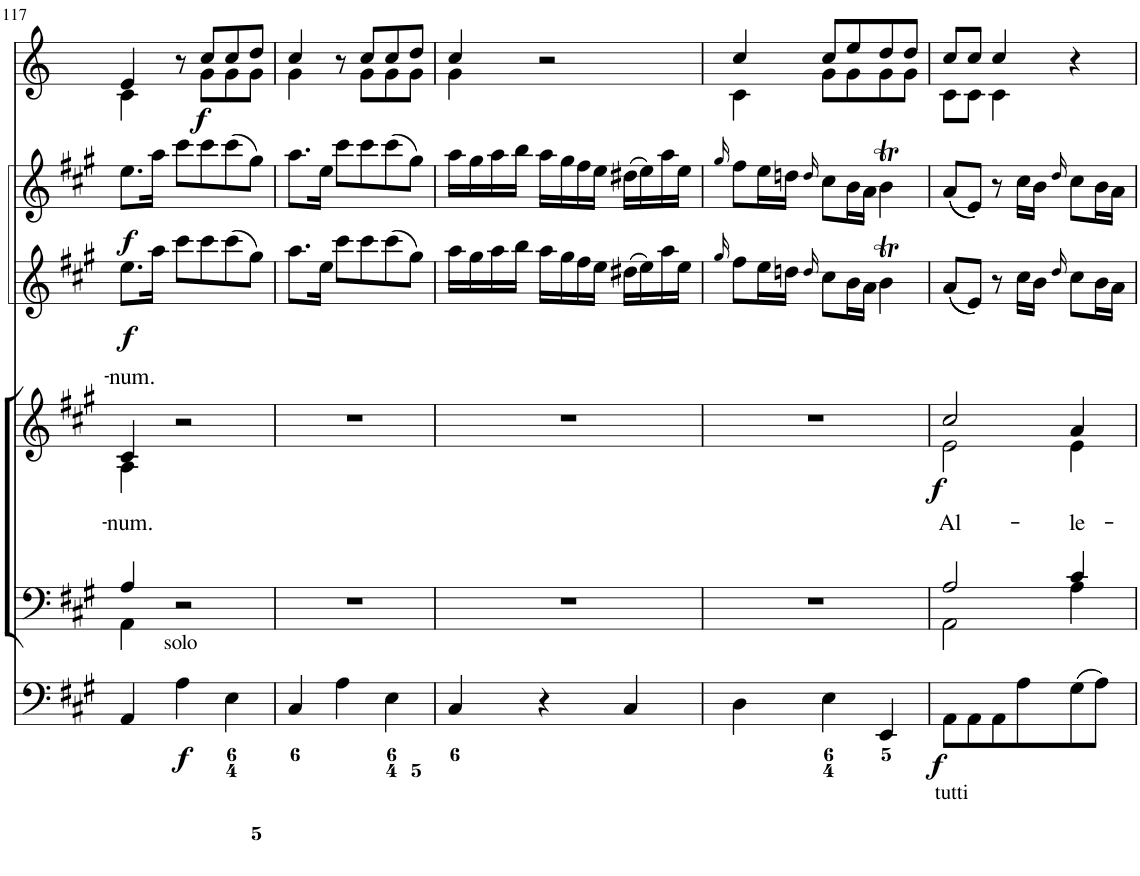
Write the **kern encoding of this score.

**kern	**dynam	**kern	**kern	**text	**dynam	**kern	**dynam	**kern	**dynam	**kern	**dynam
*part6	*part6	*part5	*part4	*part4	*part4	*part3	*part3	*part2	*part2	*part1	*part1
*staff6	*staff6	*staff5	*staff4	*staff4	*staff4	*staff3	*staff3	*staff2	*staff2	*staff1	*staff1
*I"Organ	*	*I"Voice	*I"Voice	*	*	*I"Violin	*	*I"Violini	*	*I"Corni in A	*
*	*	*	*	*	*	*I'Vln	*	*I'Vln	*	*	*
!!LO:PB:g=z
*clefF4	*	*clefF4	*clefG2	*	*	*clefG2	*	*clefG2	*	*clefG2	*
*	*	*	*	*	*	*	*	*	*	*Trd2c3	*
*k[f#c#g#]	*	*k[f#c#g#]	*k[f#c#g#]	*	*	*k[f#c#g#]	*	*k[f#c#g#]	*	*k[]	*
*M3/4	*	*M3/4	*M3/4	*	*	*M3/4	*	*M3/4	*	*M3/4	*
=117	=117	=117	=117	=117	=117	=117	=117	=117	=117	=117	=117
*	*	*^	*	*	*	*	*	*	*	*	*
!	!	!	!	!	!LO:LY:a	!	!	!	!	!	!	!
*	*	*	*	*^	*	*	*	*	*	*	*	*
!	!	!	!	!	!	!LO:LY:b	!	!	!LO:DY:b	!	!LO:DY:b	!	!
*	*	*	*	*	*	*	*	*	*	*	*	*^	*
4AA/	.	4A/	4AA\	4c#/	4A\	-num.	.	8.ee\L	f	8.ee\L	f	4e/	4c\	.
.	.	.	.	.	.	.	.	16aa\Jk	.	16aa\Jk	.	.	.	.
!LO:TX:a:t=solo	!	!	!	!	!	!	!	!	!	!	!	!	!	!
!	!LO:DY:b	!	!	!	!	!	!	!	!	!	!	!	!	!
4A\	f	2r	2ryy	2r	2ryy	.	.	8ccc#\L	.	8ccc#\L	.	8r	8ryy	.
!	!	!	!	!	!	!	!	!	!	!	!	!	!	!LO:DY:b
.	.	.	.	.	.	.	.	8ccc#\	.	8ccc#\	.	8cc/L	8g\L	f
4E\	.	.	.	.	.	.	.	(8ccc#\	.	(8ccc#\	.	8cc/	8g\	.
.	.	.	.	.	.	.	.	8gg#\J)	.	8gg#\J)	.	8dd/J	8g\J	.
*	*	*v	*v	*	*	*	*	*	*	*	*	*	*	*
*	*	*	*v	*v	*	*	*	*	*	*	*	*	*
=118	=118	=118	=118	=118	=118	=118	=118	=118	=118	=118	=118	=118
4C#/	.	2.r	2.r	.	.	8.aa\L	.	8.aa\L	.	4cc/	4g\	.
.	.	.	.	.	.	16ee\Jk	.	16ee\Jk	.	.	.	.
4A\	.	.	.	.	.	8ccc#\L	.	8ccc#\L	.	8r	8ryy	.
.	.	.	.	.	.	8ccc#\	.	8ccc#\	.	8cc/L	8g\L	.
4E\	.	.	.	.	.	(8ccc#\	.	(8ccc#\	.	8cc/	8g\	.
.	.	.	.	.	.	8gg#\J)	.	8gg#\J)	.	8dd/J	8g\J	.
=119	=119	=119	=119	=119	=119	=119	=119	=119	=119	=119	=119	=119
4C#/	.	2.r	2.r	.	.	16aa\LL	.	16aa\LL	.	4cc/	4g\	.
.	.	.	.	.	.	16gg#\	.	16gg#\	.	.	.	.
.	.	.	.	.	.	16aa\	.	16aa\	.	.	.	.
.	.	.	.	.	.	16bb\JJ	.	16bb\JJ	.	.	.	.
4r	.	.	.	.	.	16aa\LL	.	16aa\LL	.	2r	2ryy	.
.	.	.	.	.	.	16gg#\	.	16gg#\	.	.	.	.
.	.	.	.	.	.	16ff#\	.	16ff#\	.	.	.	.
.	.	.	.	.	.	16ee\JJ	.	16ee\JJ	.	.	.	.
4C#/	.	.	.	.	.	(16dd#X\LL	.	(16dd#X\LL	.	.	.	.
.	.	.	.	.	.	16ee\)	.	16ee\)	.	.	.	.
.	.	.	.	.	.	16aa\	.	16aa\	.	.	.	.
.	.	.	.	.	.	16ee\JJ	.	16ee\JJ	.	.	.	.
=120	=120	=120	=120	=120	=120	=120	=120	=120	=120	=120	=120	=120
.	.	.	.	.	.	16qgg#/	.	16qgg#/	.	.	.	.
4D\	.	2.r	2.r	.	.	8ff#\L	.	8ff#\L	.	4cc/	4c\	.
.	.	.	.	.	.	16ee\L	.	16ee\L	.	.	.	.
.	.	.	.	.	.	16ddn\JJ	.	16ddn\JJ	.	.	.	.
.	.	.	.	.	.	16qdd/	.	16qdd/	.	.	.	.
4E\	.	.	.	.	.	8cc#\L	.	8cc#\L	.	8cc/L	8g\L	.
.	.	.	.	.	.	16b\L	.	16b\L	.	8ee/	8g\	.
.	.	.	.	.	.	16a\JJ	.	16a\JJ	.	.	.	.
4EE/	.	.	.	.	.	4bT\	.	4bT\	.	8dd/	8g\	.
.	.	.	.	.	.	.	.	.	.	8dd/J	8g\J	.
=121	=121	=121	=121	=121	=121	=121	=121	=121	=121	=121	=121	=121
*	*	*^	*	*	*	*	*	*	*	*	*	*
!LO:TX:b:t=tutti	!	!	!	!	!	!	!	!	!	!	!	!	!
!	!LO:DY:b	!	!	!	!LO:LY:b	!LO:DY:b	!	!	!	!	!	!	!
*	*	*	*	*^	*	*	*	*	*	*	*	*	*
8AA\L	f	2A/	2AA\	2cc#/	2e\	Al-	f	((8a/L	.	((8a/L	.	8cc/L	8c\L	.
8AA\	.	.	.	.	.	.	.	8e/J))	.	8e/J))	.	8cc/J	8c\J	.
8AA\	.	.	.	.	.	.	.	8r	.	8r	.	4cc/	4c\	.
8A\	.	.	.	.	.	.	.	16cc#\LL	.	16cc#\LL	.	.	.	.
.	.	.	.	.	.	.	.	16b\JJ	.	16b\JJ	.	.	.	.
.	.	.	.	.	.	.	.	16qdd/	.	16qdd/	.	.	.	.
!	!	!	!	!	!	!LO:LY:b	!	!	!	!	!	!	!	!
(8G#\	.	4c#/	4A\	4a/	4e\	-le-	.	8cc#\L	.	8cc#\L	.	4r	4ryy	.
8A\J)	.	.	.	.	.	.	.	16b\L	.	16b\L	.	.	.	.
.	.	.	.	.	.	.	.	16a\JJ	.	16a\JJ	.	.	.	.
*	*	*v	*v	*	*	*	*	*	*	*	*	*v	*v	*
*	*	*	*v	*v	*	*	*	*	*	*	*	*
=	=	=	=	=	=	=	=	=	=	=	=
*-	*-	*-	*-	*-	*-	*-	*-	*-	*-	*-	*-
